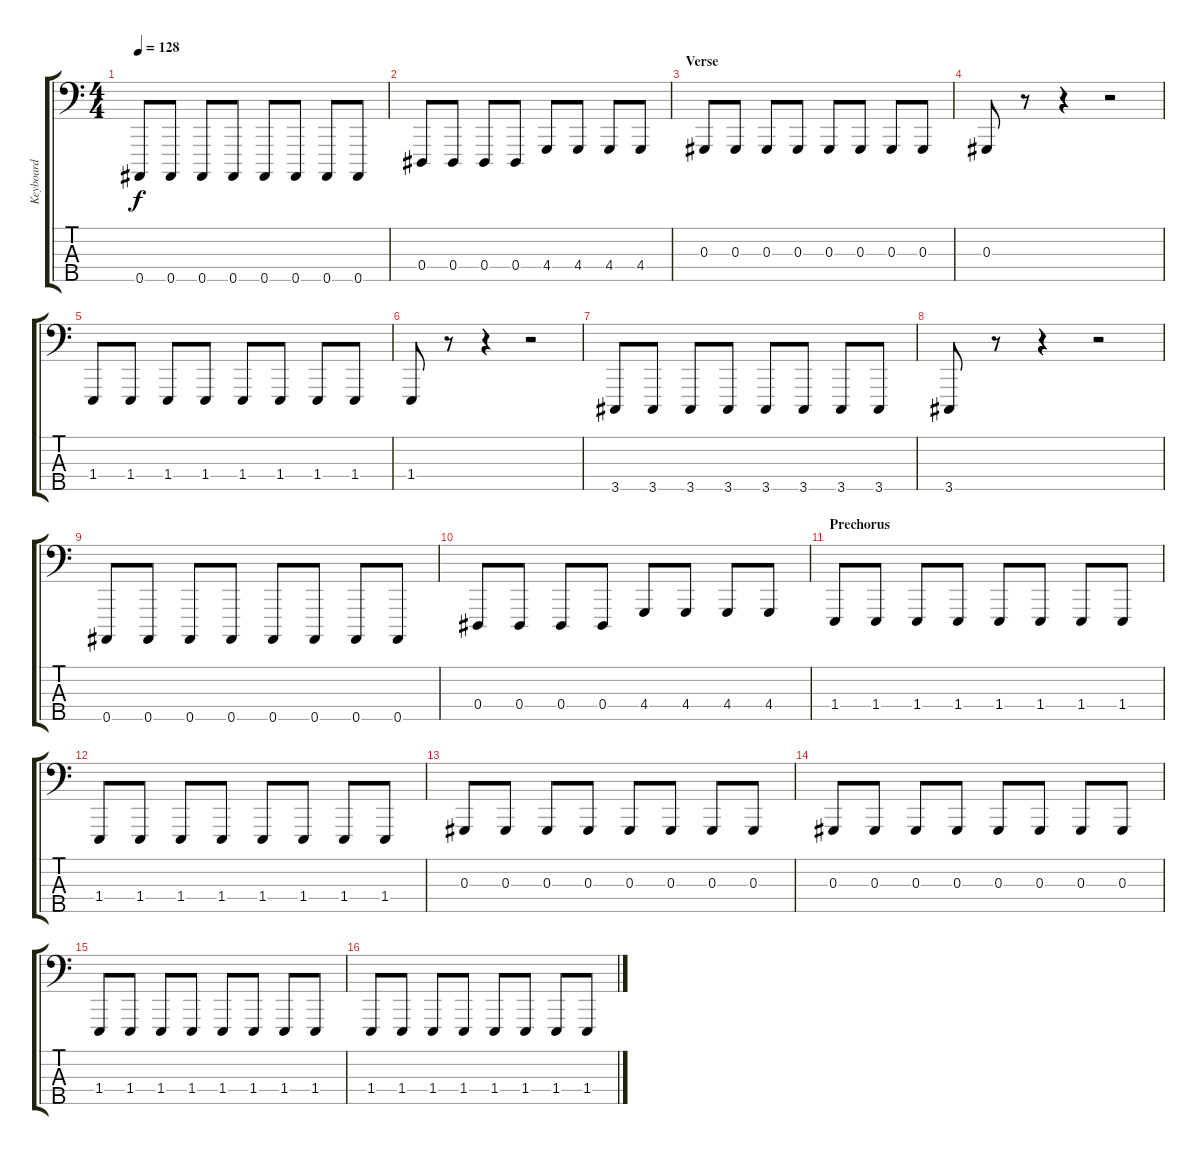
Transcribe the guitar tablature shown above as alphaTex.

\track ("Keyboard" "Keyboard") {instrument lead2sawtooth}
\staff {score tabs}
\tuning (Gb2 Db2 Ab1 Eb1 Bb0) {hide}
\ts (4 4)
\tempo 128
\clef f4
\ks c
0.5.8{dy f} 0.5.8 0.5.8 0.5.8 0.5.8 0.5.8 0.5.8 0.5.8 |
0.4.8 0.4.8 0.4.8 0.4.8 4.4.8 4.4.8 4.4.8 4.4.8 |
\section ("" "Verse")
0.3.8 0.3.8 0.3.8 0.3.8 0.3.8 0.3.8 0.3.8 0.3.8 |
0.3.8 r.8 r.4 r.2 |
1.4.8 1.4.8 1.4.8 1.4.8 1.4.8 1.4.8 1.4.8 1.4.8 |
1.4.8 r.8 r.4 r.2 |
3.5.8 3.5.8 3.5.8 3.5.8 3.5.8 3.5.8 3.5.8 3.5.8 |
3.5.8 r.8 r.4 r.2 |
0.5.8 0.5.8 0.5.8 0.5.8 0.5.8 0.5.8 0.5.8 0.5.8 |
0.4.8 0.4.8 0.4.8 0.4.8 4.4.8 4.4.8 4.4.8 4.4.8 |
\section ("" "Prechorus")
1.4.8 1.4.8 1.4.8 1.4.8 1.4.8 1.4.8 1.4.8 1.4.8 |
1.4.8 1.4.8 1.4.8 1.4.8 1.4.8 1.4.8 1.4.8 1.4.8 |
0.3.8 0.3.8 0.3.8 0.3.8 0.3.8 0.3.8 0.3.8 0.3.8 |
0.3.8 0.3.8 0.3.8 0.3.8 0.3.8 0.3.8 0.3.8 0.3.8 |
1.4.8 1.4.8 1.4.8 1.4.8 1.4.8 1.4.8 1.4.8 1.4.8 |
1.4.8 1.4.8 1.4.8 1.4.8 1.4.8 1.4.8 1.4.8 1.4.8
